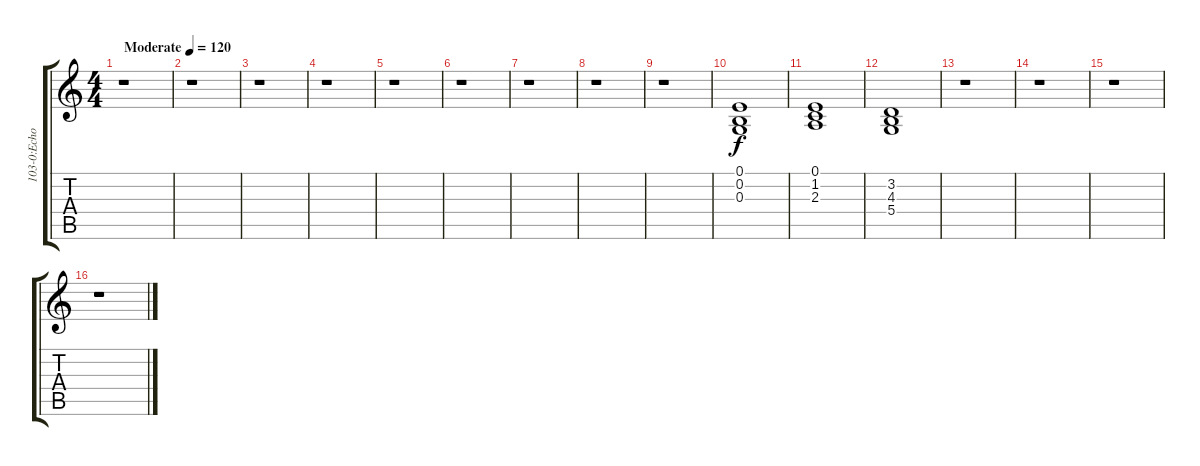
\track ("103-0:Echo Drops" "103-0:Echo") {instrument fx7echoes}
\staff {score tabs}
\tuning (E4 B3 G3 D3 A2 E2) {hide}
\ts (4 4)
\tempo (120 "Moderate")
\clef g2
\ks c
r.1{dy f instrument fx7echoes} |
r.1 |
r.1 |
r.1 |
r.1 |
r.1 |
r.1 |
r.1 |
r.1 |
(0.1 0.2 0.3).1 |
(0.1 1.2 2.3).1 |
(3.2 4.3 5.4).1 |
r.1 |
r.1 |
r.1 |
r.1
